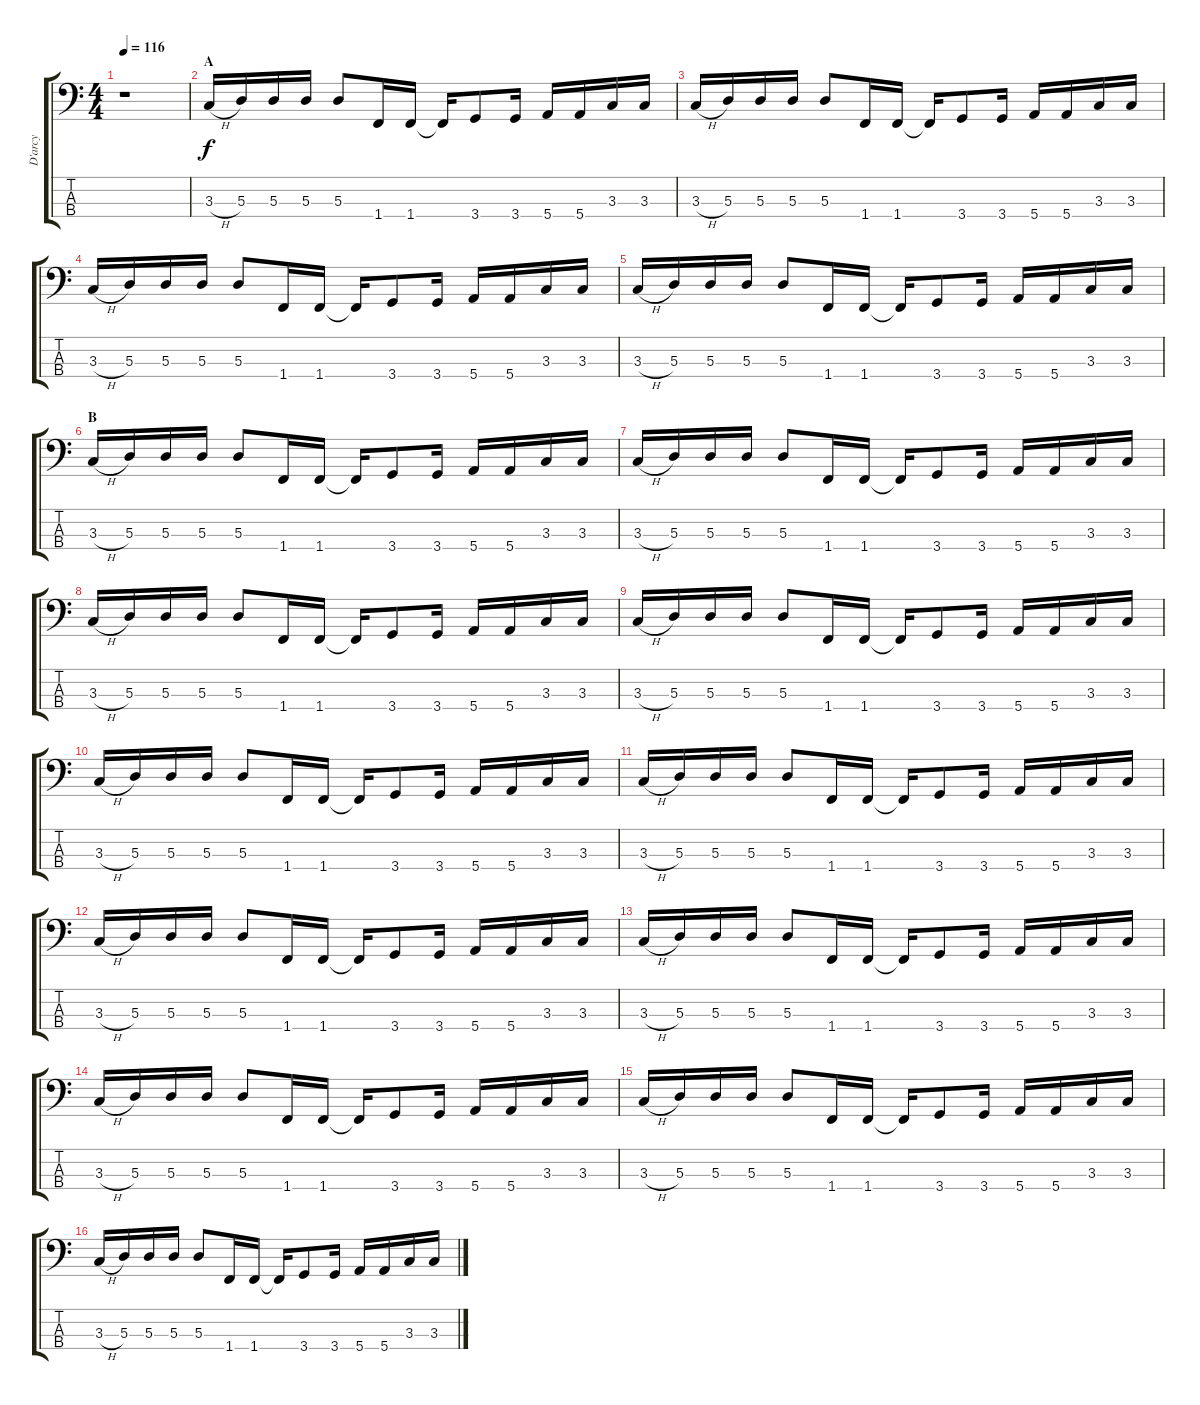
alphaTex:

\track ("D'arcy" "D'arcy") {instrument electricbasspick}
\staff {score tabs}
\tuning (G2 D2 A1 E1) {hide}
\ts (4 4)
\tempo 116
\clef f4
\ks c
r.1{dy f instrument electricbasspick} |
\section ("" "A")
3.3{h}.16 5.3.16 5.3.16 5.3.16 5.3.8 1.4.16 1.4.16 1.4{t}.16 3.4.8 3.4.16 5.4.16 5.4.16 3.3.16 3.3.16 |
3.3{h}.16 5.3.16 5.3.16 5.3.16 5.3.8 1.4.16 1.4.16 1.4{t}.16 3.4.8 3.4.16 5.4.16 5.4.16 3.3.16 3.3.16 |
3.3{h}.16 5.3.16 5.3.16 5.3.16 5.3.8 1.4.16 1.4.16 1.4{t}.16 3.4.8 3.4.16 5.4.16 5.4.16 3.3.16 3.3.16 |
3.3{h}.16 5.3.16 5.3.16 5.3.16 5.3.8 1.4.16 1.4.16 1.4{t}.16 3.4.8 3.4.16 5.4.16 5.4.16 3.3.16 3.3.16 |
\section ("" "B")
3.3{h}.16 5.3.16 5.3.16 5.3.16 5.3.8 1.4.16 1.4.16 1.4{t}.16 3.4.8 3.4.16 5.4.16 5.4.16 3.3.16 3.3.16 |
3.3{h}.16 5.3.16 5.3.16 5.3.16 5.3.8 1.4.16 1.4.16 1.4{t}.16 3.4.8 3.4.16 5.4.16 5.4.16 3.3.16 3.3.16 |
3.3{h}.16 5.3.16 5.3.16 5.3.16 5.3.8 1.4.16 1.4.16 1.4{t}.16 3.4.8 3.4.16 5.4.16 5.4.16 3.3.16 3.3.16 |
3.3{h}.16 5.3.16 5.3.16 5.3.16 5.3.8 1.4.16 1.4.16 1.4{t}.16 3.4.8 3.4.16 5.4.16 5.4.16 3.3.16 3.3.16 |
3.3{h}.16 5.3.16 5.3.16 5.3.16 5.3.8 1.4.16 1.4.16 1.4{t}.16 3.4.8 3.4.16 5.4.16 5.4.16 3.3.16 3.3.16 |
3.3{h}.16 5.3.16 5.3.16 5.3.16 5.3.8 1.4.16 1.4.16 1.4{t}.16 3.4.8 3.4.16 5.4.16 5.4.16 3.3.16 3.3.16 |
3.3{h}.16 5.3.16 5.3.16 5.3.16 5.3.8 1.4.16 1.4.16 1.4{t}.16 3.4.8 3.4.16 5.4.16 5.4.16 3.3.16 3.3.16 |
3.3{h}.16 5.3.16 5.3.16 5.3.16 5.3.8 1.4.16 1.4.16 1.4{t}.16 3.4.8 3.4.16 5.4.16 5.4.16 3.3.16 3.3.16 |
3.3{h}.16 5.3.16 5.3.16 5.3.16 5.3.8 1.4.16 1.4.16 1.4{t}.16 3.4.8 3.4.16 5.4.16 5.4.16 3.3.16 3.3.16 |
3.3{h}.16 5.3.16 5.3.16 5.3.16 5.3.8 1.4.16 1.4.16 1.4{t}.16 3.4.8 3.4.16 5.4.16 5.4.16 3.3.16 3.3.16 |
3.3{h}.16 5.3.16 5.3.16 5.3.16 5.3.8 1.4.16 1.4.16 1.4{t}.16 3.4.8 3.4.16 5.4.16 5.4.16 3.3.16 3.3.16
